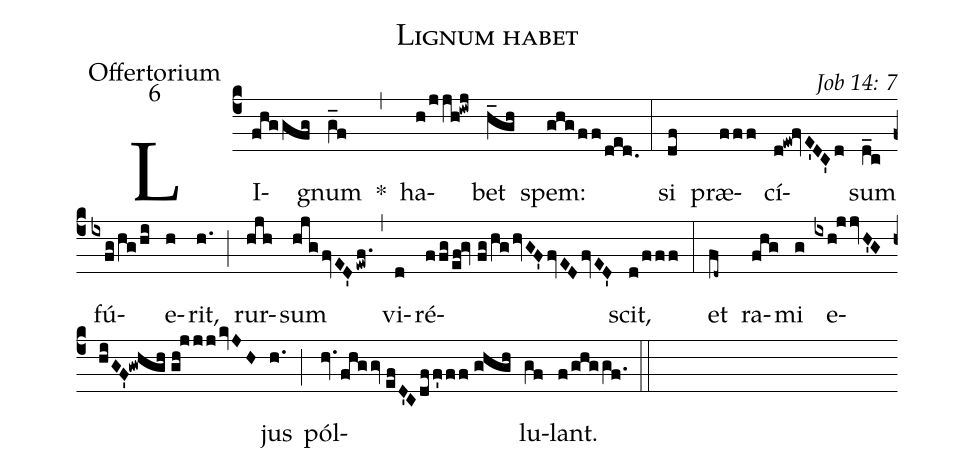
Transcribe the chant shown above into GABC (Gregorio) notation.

name: Lignum habet;
office-part: Offertorium;
mode: 6;
commentary: Job 14: 7;
%%
(c4) LI(fhggfg)gnum(g_f) *(,) ha(h/jjh!iwj)bet(h_gh) spem:(ghg/ff/ded.) (:)
si(df) præ(fff)cí(d!ew!fvE'DC'd)sum(d_c) fú(ixfg/hg/hi)e(h)rit,(h.) (;) rur(hjh)sum(hjg/fvED'ewf.) (,) vi(d)ré(ffg/ef!gv//fg/hg/hvGF'/fvED/fvED')scit,(d/fff) (:)
et(fd~) ra(fhg)mi(g) e(ixh!jjvH'G/hiGF'!gwhgh//gh!jjj/kvJH)jus(h.) (;) pól(hv./fhggv//efD'C/dff'ff//ghgh)lu(gf)lant.(f/ghggf.) (::)
